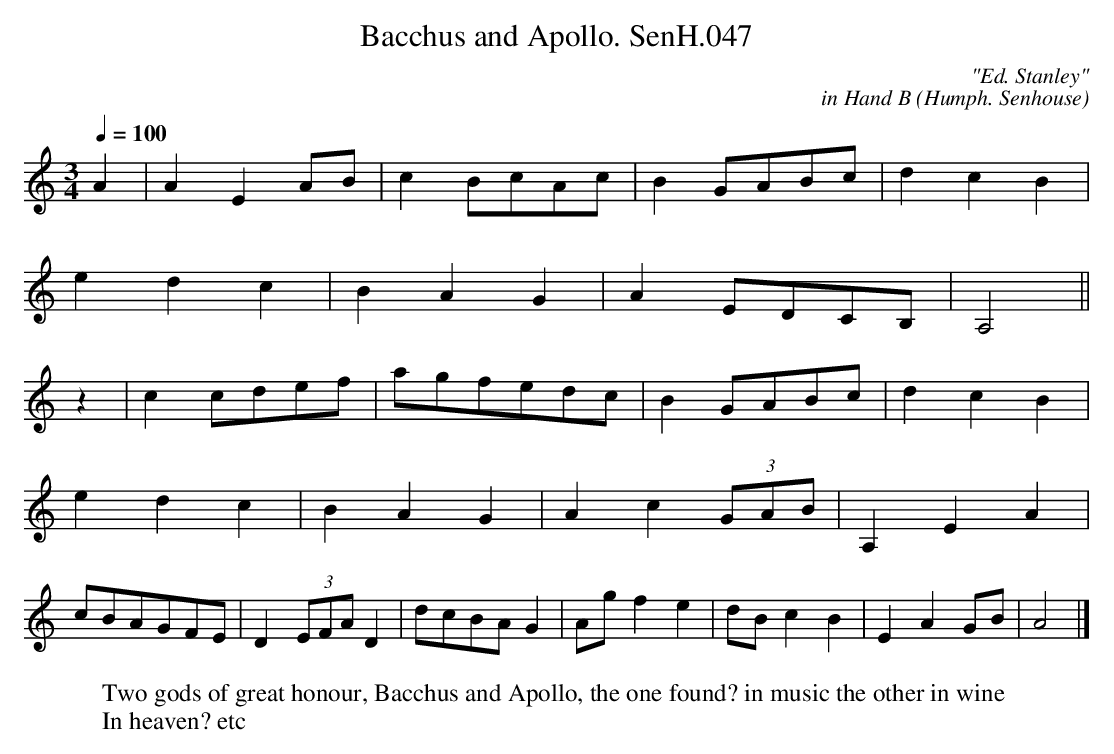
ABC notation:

X:1
T:Bacchus and Apollo. SenH.047
C:"Ed. Stanley"
C:in Hand B (Humph. Senhouse)
Q:1/4=100
M:3/4
L:1/8
K:AM
A2 | A2E2 AB | c2 BcAc | B2 GABc | d2c2B2 |
e2d2c2 | B2A2G2 | A2 EDCB, | A,4 ||
z2 |c2 cdef | agfedc | B2GABc | d2c2B2 |
e2d2c2 | B2A2G2 | A2c2 (3GAB | A,2E2A2 |
cBAGFE | D2 (3EFA D2 | dcBA G2 | Agf2e2 | dBc2B2 | E2A2 GB | A4 |]
W:Two gods of great honour, Bacchus and Apollo, the one found? in music the other in wine
W:In heaven? etc
